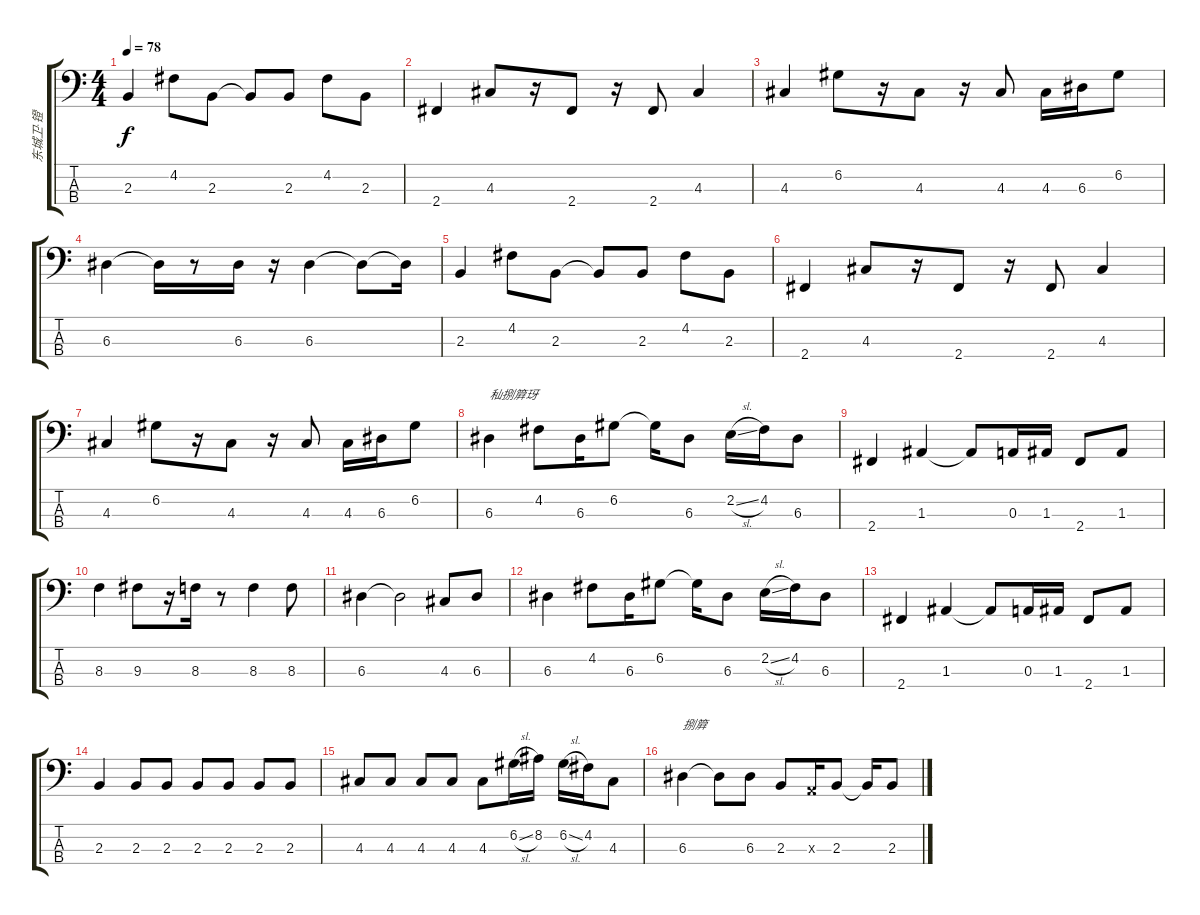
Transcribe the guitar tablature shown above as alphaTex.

\track ("东城卫·镫" "东城卫·镫") {instrument electricbassfinger}
\staff {score tabs}
\tuning (G2 D2 A1 E1) {hide}
\ts (4 4)
\tempo 78
\clef f4
\ks c
2.3.4{dy f} 4.2.8 2.3.8 2.3{t}.8 2.3.8 4.2.8 2.3.8 |
2.4.4 4.3.8 r.16 2.4.8 r.16 2.4.8 4.3.4 |
4.3.4 6.2.8 r.16 4.3.8 r.16 4.3.8 4.3.16 6.3.16 6.2.8 |
6.3.4 6.3{t}.16 r.8 6.3.16 r.16 6.3.4 6.3{t}.8 6.3{t}.16 |
2.3.4 4.2.8 2.3.8 2.3{t}.8 2.3.8 4.2.8 2.3.8 |
2.4.4 4.3.8 r.16 2.4.8 r.16 2.4.8 4.3.4 |
4.3.4 6.2.8 r.16 4.3.8 r.16 4.3.8 4.3.16 6.3.16 6.2.8 |
6.3.4{txt "秈捌簈玡"} 4.2.8 6.3.16 6.2.8 6.2{t}.16 6.3.8 2.2{sl}.16 4.2.16 6.3.8 |
2.4.4 1.3.4 1.3{t}.8 0.3.16 1.3.16 2.4.8 1.3.8 |
8.3.4 9.3.8 r.16 8.3.16 r.8 8.3.4{txt ""} 8.3.8 |
6.3.4 6.3{t}.2 4.3.8 6.3.8 |
6.3.4 4.2.8 6.3.16 6.2.8 6.2{t}.16 6.3.8 2.2{sl}.16 4.2.16 6.3.8 |
2.4.4 1.3.4 1.3{t}.8 0.3.16 1.3.16 2.4.8 1.3.8 |
2.3.4 2.3.8 2.3.8 2.3.8 2.3.8 2.3.8 2.3.8 |
4.3.8 4.3.8 4.3.8 4.3.8 4.3.8 6.2{sl}.16 8.2.16 6.2{sl}.16 4.2.16 4.3.8 |
6.3.4{txt "捌簈"} 6.3{t}.8 6.3.8 2.3.8 0.3{x}.16 2.3.8 2.3{t}.16 2.3.8
